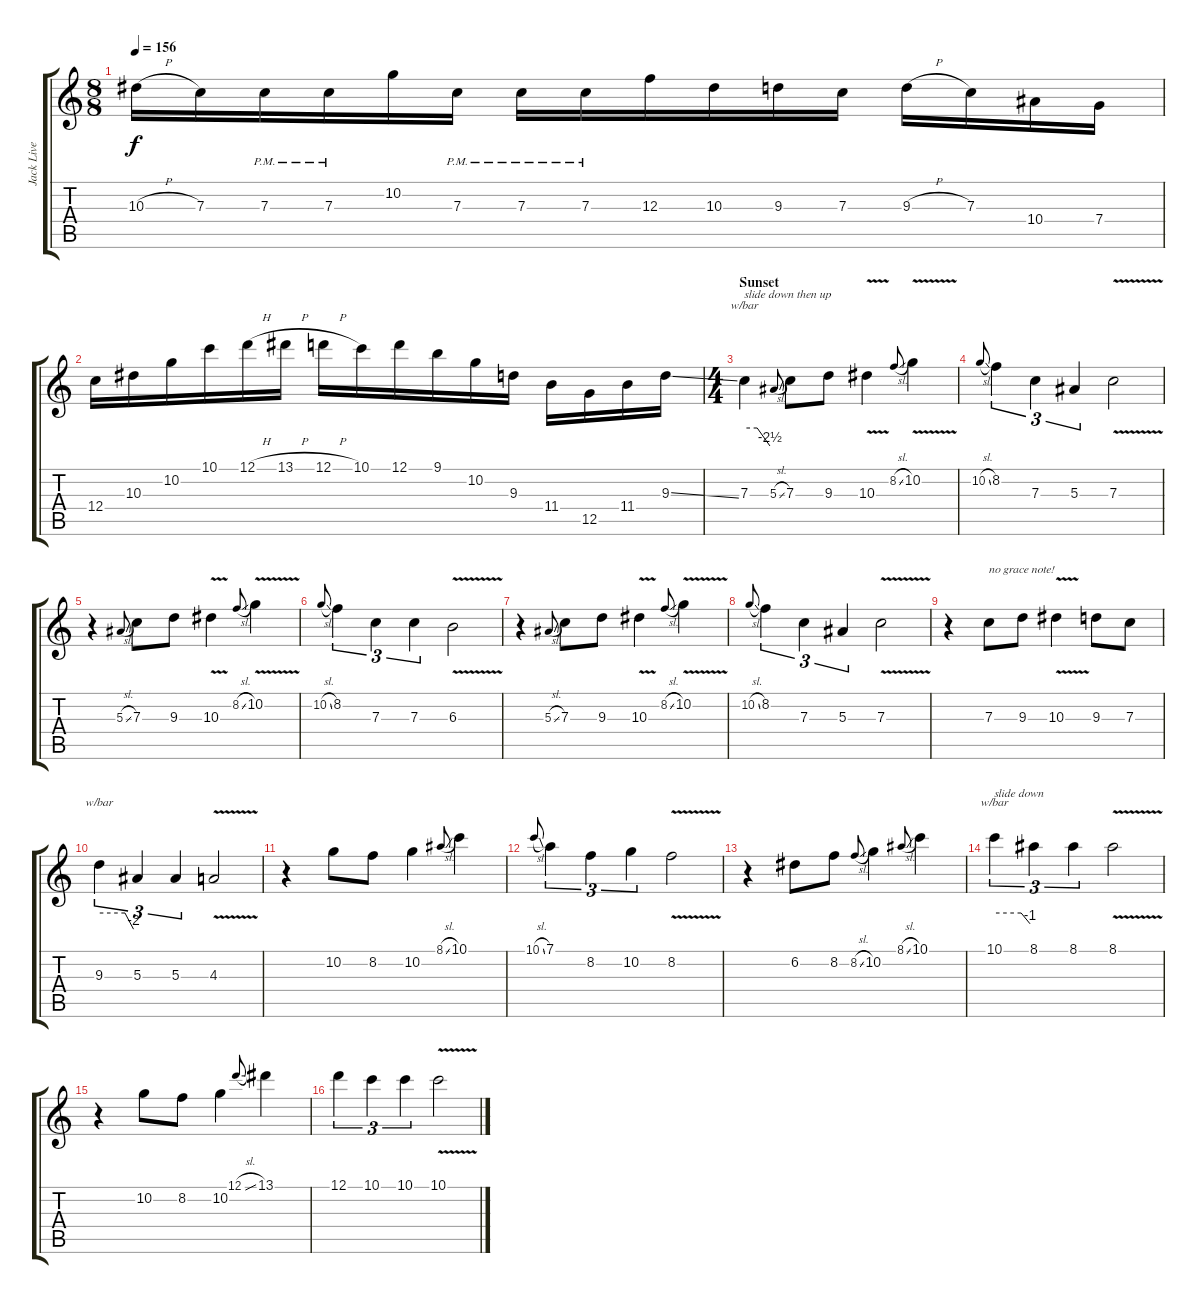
\track ("Jack Live" "Jack Live") {instrument distortionguitar}
\staff {score tabs}
\tuning (D4 A3 F3 C3 G2 D2) {hide}
\ts (8 8)
\tempo 156
\clef g2
\ks c
10.3{h}.16{dy f} 7.3.16 7.3{pm}.16 7.3{pm}.16 10.2.16 7.3{pm}.16 7.3{pm}.16 7.3{pm}.16 12.3.16 10.3.16 9.3.16 7.3.16 9.3{h}.16 7.3.16 10.4.16 7.4.16 |
12.4.16 10.3.16 10.2.16 10.1.16 12.1{h}.16 13.1{h}.16 12.1{h}.16 10.1.16 12.1.16 9.1.16 10.2.16 9.3.16 11.4.16 12.5.16 11.4.16 9.3{ss}.16 |
\ts (4 4)
\section ("" "Sunset")
7.3.4{tbe (custom default 0 0 30 0 60 -10) txt "slide down then up"} 5.3{sl}.8{gr onbeat} 7.3.8 9.3.8 10.3{v}.4 8.2{sl}.8{gr onbeat} 10.2{v}.4 |
10.2{sl}.8{gr onbeat} 8.2.4{tu (3 2)} 7.3.4{tu (3 2)} 5.3.4{tu (3 2)} 7.3{v}.2 |
r.4 5.3{sl}.8{gr onbeat} 7.3.8 9.3.8 10.3{v}.4 8.2{sl}.8{gr onbeat} 10.2{v}.4 |
10.2{sl}.8{gr onbeat} 8.2.4{tu (3 2)} 7.3.4{tu (3 2)} 7.3.4{tu (3 2)} 6.3{v}.2 |
r.4 5.3{sl}.8{gr onbeat} 7.3.8 9.3.8 10.3{v}.4 8.2{sl}.8{gr onbeat} 10.2{v}.4 |
10.2{sl}.8{gr onbeat} 8.2.4{tu (3 2)} 7.3.4{tu (3 2)} 5.3.4{tu (3 2)} 7.3{v}.2 |
r.4 7.3.8{txt "no grace note!"} 9.3.8 10.3{v}.4 9.3.8 7.3.8 |
9.3.4{tu (3 2) tbe (custom default 0 0 45 0 60 -8)} 5.3.4{tu (3 2)} 5.3.4{tu (3 2)} 4.3{v}.2 |
r.4 10.2.8 8.2.8 10.2.4 8.1{sl}.8{gr onbeat} 10.1.4 |
10.1{sl}.8{gr onbeat} 7.1.4{tu (3 2)} 8.2.4{tu (3 2)} 10.2.4{tu (3 2)} 8.2{v}.2 |
r.4 6.2.8 8.2.8 8.2{sl}.8{gr onbeat} 10.2.4 8.1{sl}.8{gr onbeat} 10.1.4 |
10.1.4{tu (3 2) tbe (custom default 0 0 45 0 60 -4) txt "slide down"} 8.1.4{tu (3 2)} 8.1.4{tu (3 2)} 8.1{v}.2 |
r.4 10.2.8 8.2.8 10.2.4 12.1{sl}.8{gr onbeat} 13.1.4 |
12.1.4{tu (3 2)} 10.1.4{tu (3 2)} 10.1.4{tu (3 2)} 10.1{v}.2
